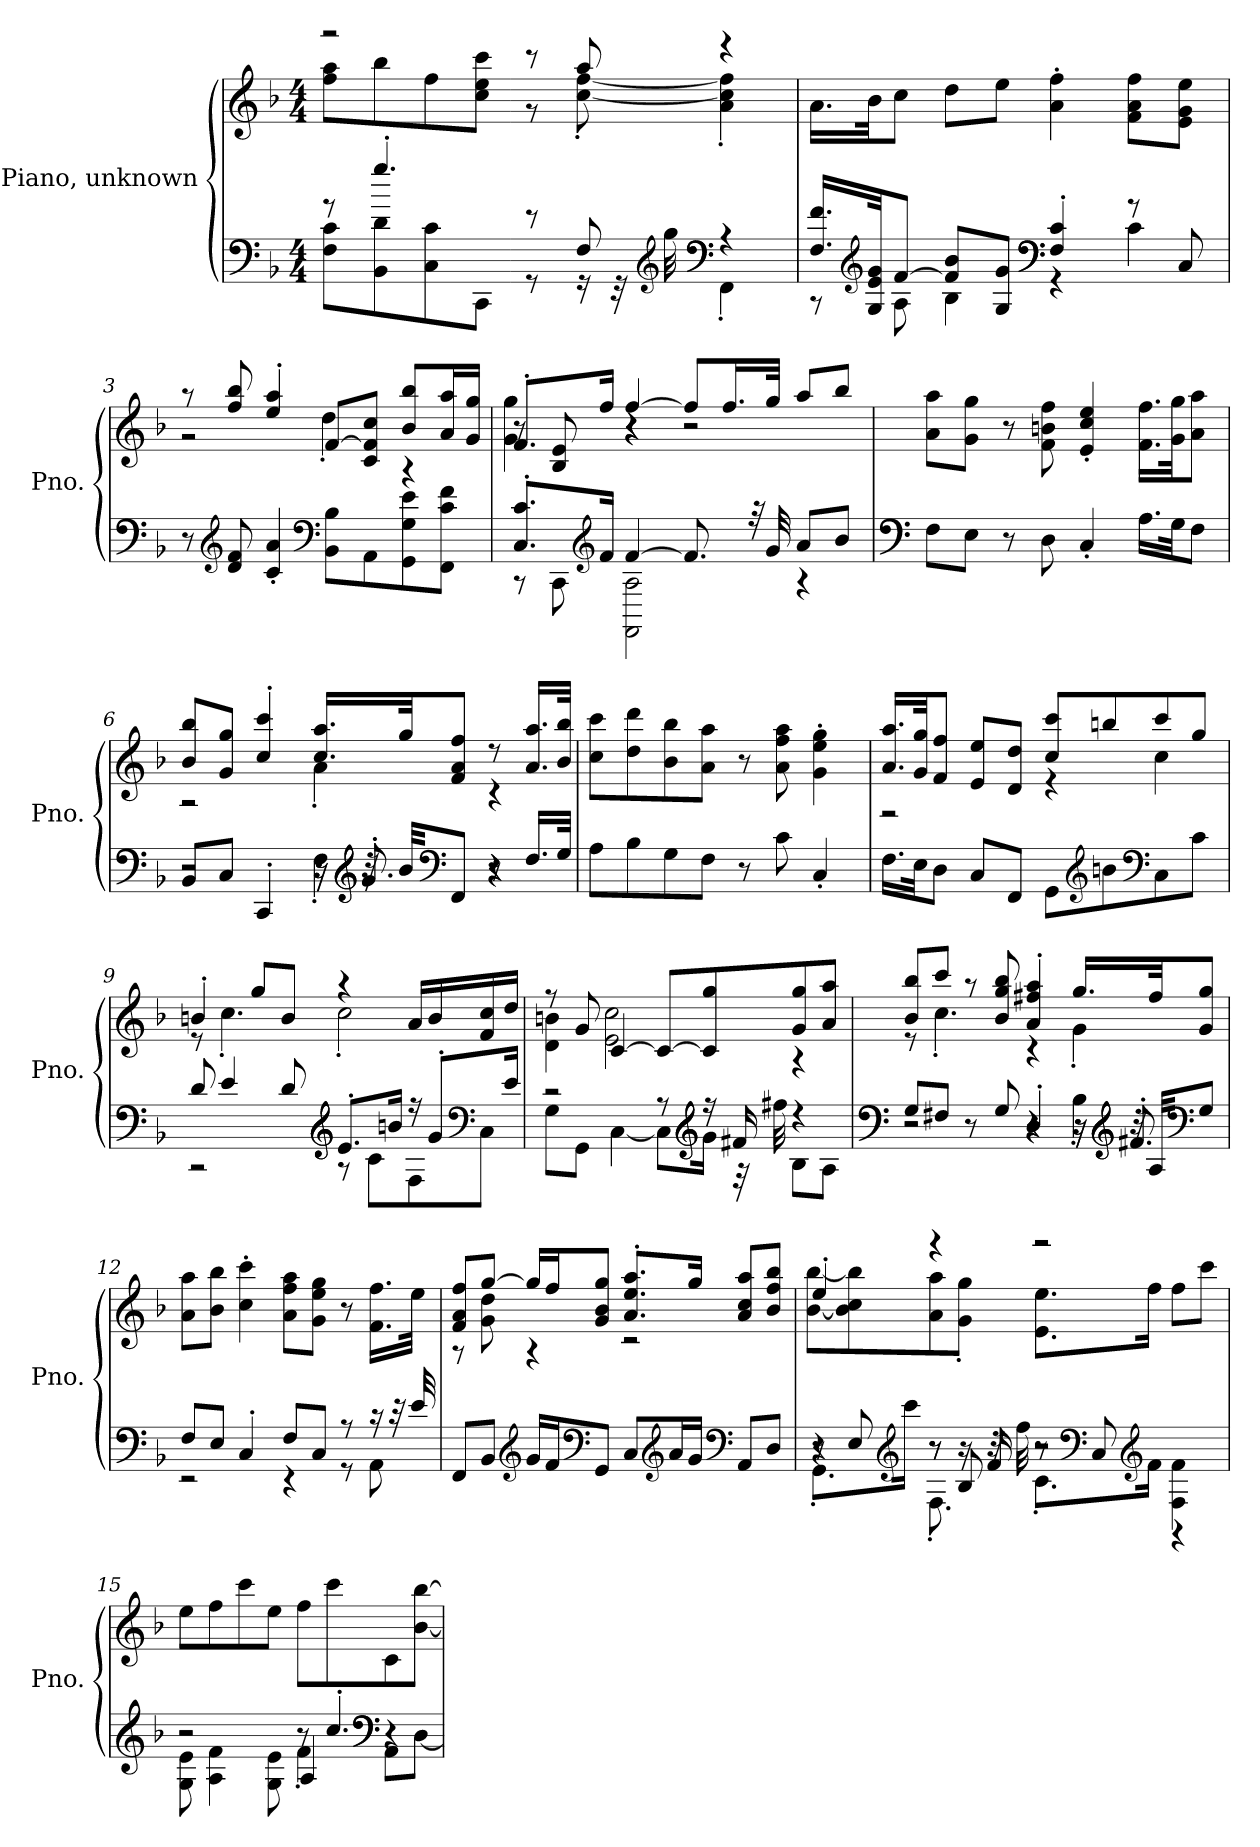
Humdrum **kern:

**kern	**kern
*part1	*part1
*staff2	*staff1
*I"Piano, unknown	*
*I'Pno.	*
*clefF4	*clefG2
*k[b-]	*k[b-]
*M4/4	*M4/4
*MM120	*MM120
=1	=1
*^	*^
8r	8F\ 8c\L	2r	8ff\ 8aa\L
4.gg'/	8BB-\ 8d\	.	8bb-\
.	8C\ 8c\	.	8ff\
.	8CC\J	.	8cc\ 8ee\ 8ccc\J
8r	8r	8r	8r
8F/	16r	8aa/	[8cc\' [8ff\'
.	32r	.	.
*clefG2	*	*	*
.	32gg\	.	.
*clefF4	*	*	*
4r	4FF'\	4r	4a\' 4cc\]' 4ff\]'
*	*	*v	*v
=2	=2	=2
16.F/ 16.f/LL	8r	16.a\LL
*clefG2	*	*
32G/ 32e/ 32g/JK	.	32b-\JK
[8f/J	8A\	8cc\J
8f/] 8b-/L	4B-\	8dd\L
8G/ 8g/J	.	8ee\J
*clefF4	*	*
4F/' 4c/'	4r	4a\' 4ff\'
8r	4c\	8f\ 8a\ 8ff\L
8C/	.	8e\ 8g\ 8ee\J
*v	*v	*
=3	=3
*	*^
8r	8r	2r
*clefG2	*	*
8d/ 8f/	8ff/ 8bb-/	.
4c/' 4a/'	4ee/' 4aa/'	.
*clefF4	*	*
8BB-\ 8B-\L	[8f/L	4dd'\
8AA\	8c/ 8f/] 8cc/J	.
8GG\ 8G\ 8e\	8b-/ 8bb-/L	4r
8FF\ 8c\ 8f\J	16a/ 16aa/L	.
.	16g/ 16gg/JJ	.
!!LO:LB:g=z
=4	=4	=4
*^	*	*^
8.C/' 8.c/'L	8r	8.f'/L	4g\ 4gg\	8r
.	8CC\	.	.	8B-/ 8e/
*clefG2	*	*	*	*
16f/Jk	.	16ff/Jk	.	.
[4f/	2FF\ 2A\	[4ff/	4r	4r
8.f/]	.	8ff/L]	2r	2r
.	.	16.ff/L	.	.
32r	.	.	.	.
32g/	.	32gg/JJk	.	.
8a/L	4r	8aa/L	.	.
8b-/J	.	8bb-/J	.	.
*v	*v	*	*	*
*	*v	*v	*v
=5	=5
*clefF4	*
8F\L	8a\ 8aa\L
8E\J	8g\ 8gg\J
8r	8r
8D\	8f\ 8bn\ 8ff\
4C'/	4e/' 4cc/' 4ee/'
16.A\LL	16.f\ 16.ff\LL
32G\JK	32g\ 32gg\JK
8F\J	8a\ 8aa\J
=6	=6
*^	*^
*	*^	*	*
2r	2r	8BB-/L	8b-/ 8bb-/L	2r
.	.	8C/J	8g/ 8gg/J	.
.	.	4CC'/	4cc/' 4ccc/'	.
16r	4F'\	16r	16.cc/ 16.aa/LL	4a'\
*clefG2	*	*	*	*
8.g'/	.	32r	.	.
.	.	32b-/KKL	32gg/JK	.
*clefF4	*	*	*	*
.	.	8FF/J	8f/ 8a/ 8ff/J	.
4r	4r	8r	8r	4r
.	.	16.F/LL	16.a/ 16.aa/LL	.
.	.	32G/JJk	32b-/ 32bb-/JJk	.
*v	*v	*v	*	*
*	*v	*v
!!LO:LB:g=z
=7	=7
8A\L	8cc\ 8ccc\L
8B-\	8dd\ 8ddd\
8G\	8b-\ 8bb-\
8F\J	8a\ 8aa\J
8r	8r
8c\	8a\ 8ff\ 8aa\
4C'/	4g\' 4ee\' 4gg\'
=8	=8
*	*^
16.F\LL	16.a/ 16.aa/LL	2r
32E\JK	32g/ 32gg/JK	.
8D\J	8f/ 8ff/J	.
8C/L	8e/ 8ee/L	.
8FF/J	8d/ 8dd/J	.
8GG\L	8cc/ 8ccc/L	4r
*clefG2	*	*
8bn\	8bbn/	.
*clefF4	*	*
8C\	8ccc/	4cc\
8c\J	8gg/J	.
=9	=9	=9
*^	*	*
8d/	2r	4bn'/	8r
4e/	.	.	4.cc'\
.	.	8gg/L	.
8d/	.	8b/J	.
*clefG2	*	*	*
8.e'/L	8r	4r	2cc'\
.	8c\L	.	.
16bn/Jk	.	.	.
16r	8F\	16a/LL	.
8g'/L	.	16b/	.
*clefF4	*	*	*
.	8C\J	16f/ 16cc/	.
16e/Jk	.	16dd/JJ	.
!!LO:LB:g=z	!!
=10	=10	=10	=10
2r	8G\L	8r	4d\ 4bn\
.	8GG\J	8g/	.
.	[4C\	[4c/	2e\ 2cc\
8r	8C\L]	8c/L_	.
*clefG2	*	*	*
16r	16g\Jk	8c/] 8gg/	.
16f#X/	32r	.	.
.	32ff#X\	.	.
4r	8B-\L	8g/ 8gg/	4r
.	8A\J	8a/ 8aa/J	.
*v	*v	*	*
=11	=11	=11
*clefF4	*	*
*^	*	*
*	*^	*	*
2r	2r	8G/L	8b-/ 8bb-/L	8r
.	.	8F#X/J	8ccc/J	4.cc'\
.	.	8r	8r	.
.	.	8G/	8b-/ 8gg/ 8bb-/	.
4r	4r	4D'/	4a/' 4ff#X/' 4aa/'	4r
16r	4B-'\	16r	16.gg/LL	4g'\
*clefG2	*	*	*	*
8.f#X'/	.	32r	.	.
.	.	32A/KKL	32ff#/JK	.
*clefF4	*	*	*	*
.	.	8G/J	8g/ 8gg/J	.
*	*v	*v	*	*
*	*	*v	*v
=12	=12	=12
8F/L	2r	8a\ 8aa\L
8E/J	.	8b-\ 8bb-\J
4C'/	.	4cc\' 4ccc\'
8F/L	4r	8a\ 8ff\ 8aa\L
8C/J	.	8g\ 8ee\ 8gg\J
8r	8r	8r
16r	8AA\	16.f\ 16.ff\LL
32r	.	.
32e/	.	32ee\JJk
*v	*v	*
!!LO:LB:g=z
=13	=13
*	*^
8FF/L	8f/ 8a/ 8ff/L	8r
8BB-/J	[8gg/J	8g\ 8dd\
*clefG2	*	*
16g/LL	16gg/LL]	4r
16f/J	16ff/J	.
*clefF4	*	*
8GG/J	8g/ 8b-/ 8gg/J	.
8C/L	8.a/' 8.ee/' 8.aa/'L	2r
*clefG2	*	*
16a/L	.	.
16g/JJ	16gg/Jk	.
*clefF4	*	*
8AA/L	8a/ 8cc/ 8aa/L	.
8D/J	8b-/ 8ff/ 8bb-/J	.
=14	=14	=14
*^	*	*
*	*^	*	*
4r	8.GG'\L	8r	4ee'/	[8b-\ [8bb-\L
.	.	8E/	.	8b-\] 8cc\ 8bb-\]
*clefG2	*	*	*	*
.	16ccc\Jk	.	.	.
8r	8.F'\	8r	4r	8a\ 8aa\
16r	.	8B-/	.	8g\' 8gg\'J
16f/	32r	.	.	.
.	32ff\	.	.	.
2r	8.c'\L	8r	2r	8.e\ 8.ee\L
*clefF4	*	*	*	*
.	.	8C/	.	.
*clefG2	*	*	*	*
.	16f\Jk	.	.	16ff\Jk
.	4F\ 4f\	4r	.	8ff\L
.	.	.	.	8ccc\J
*	*	*	*v	*v
!!LO:LB:g=z
=15	=15	=15	=15
2r	8G\ 8e\	2r	8ee\L
.	4A\ 4f\	.	8ff\
.	.	.	8ccc\
.	8G\ 8e\	.	8ee\J
8r	4f'\	4A/	8ff\L
4.cc'/	.	.	8ccc\
*clefF4	*	*	*
.	8AA\L	4r	8c\
.	[8D\J	.	[8b-\ [8bb-\J
*v	*v	*v	*
=	=
*-	*-
